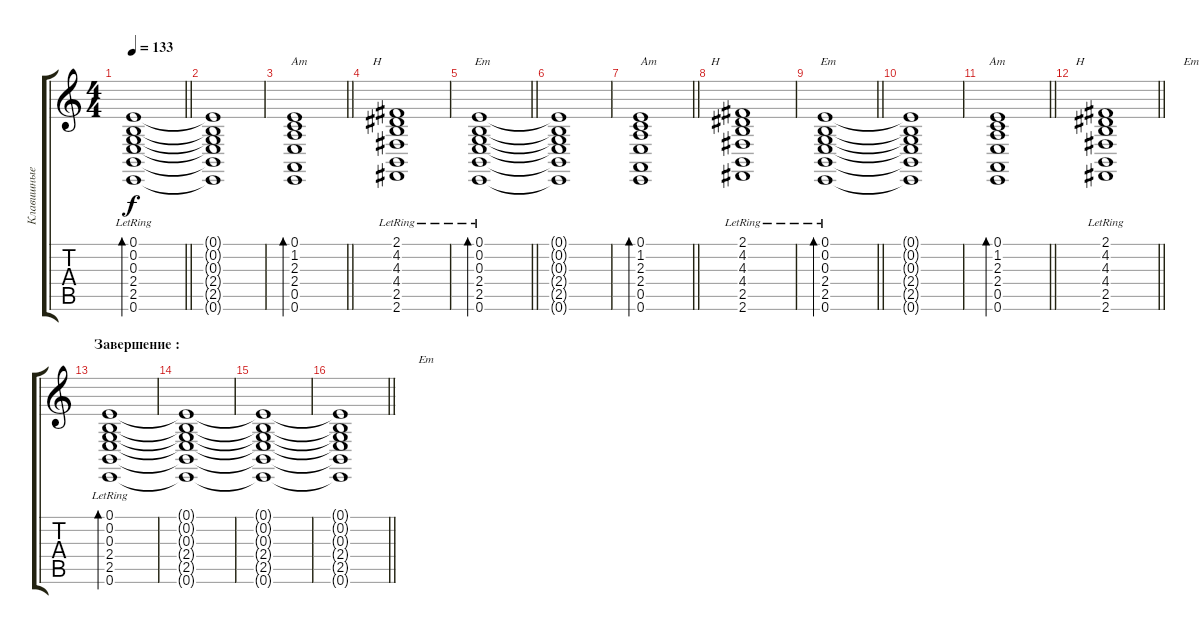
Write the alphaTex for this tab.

\track ("Клавишные 2" "Клавишные ") {instrument pad2warm}
\staff {score tabs}
\tuning (E4 B3 G3 D3 A2 E2) {hide}
\ts (4 4)
\tempo 133
\clef g2
\barLineRight lightlight
\ks c
(0.1{lr} 0.2{lr} 0.3{lr} 2.4{lr} 2.5{lr} 0.6{lr}).1{bd 30 dy f} |
(0.1{t} 0.2{t} 0.3{t} 2.4{t} 2.5{t} 0.6{t}).1{txt "                          Am"} |
\barLineRight lightlight
(0.1 1.2 2.3 2.4 0.5 0.6).1{bd 30 txt "                          H"} |
(2.1{lr} 4.2{lr} 4.3 4.4{lr} 2.5 2.6).1{txt "                          Em"} |
\barLineRight lightlight
(0.1{lr} 0.2{lr} 0.3{lr} 2.4{lr} 2.5{lr} 0.6{lr}).1{bd 30} |
(0.1{t} 0.2{t} 0.3{t} 2.4{t} 2.5{t} 0.6{t}).1 |
\barLineRight lightlight
(0.1 1.2 2.3 2.4 0.5 0.6).1{bd 30 txt "Am                  H"} |
(2.1{lr} 4.2{lr} 4.3 4.4{lr} 2.5 2.6).1{txt "                          Em"} |
\barLineRight lightlight
(0.1{lr} 0.2{lr} 0.3{lr} 2.4{lr} 2.5{lr} 0.6{lr}).1{bd 30} |
(0.1{t} 0.2{t} 0.3{t} 2.4{t} 2.5{t} 0.6{t}).1{txt "                          Am"} |
\barLineRight lightlight
(0.1 1.2 2.3 2.4 0.5 0.6).1{bd 30 txt "                          H"} |
\barLineRight lightlight
(2.1{lr} 4.2{lr} 4.3 4.4{lr} 2.5 2.6).1{txt "                          Em"} |
\section ("" "Завершение :")
(0.1{lr} 0.2{lr} 0.3{lr} 2.4{lr} 2.5{lr} 0.6{lr}).1{bd 30} |
(0.1{t} 0.2{t} 0.3{t} 2.4{t} 2.5{t} 0.6{t}).1 |
(0.1{t} 0.2{t} 0.3{t} 2.4{t} 2.5{t} 0.6{t}).1 |
\barLineRight lightlight
(0.1{t} 0.2{t} 0.3{t} 2.4{t} 2.5{t} 0.6{t}).1{txt "                          Em"}
